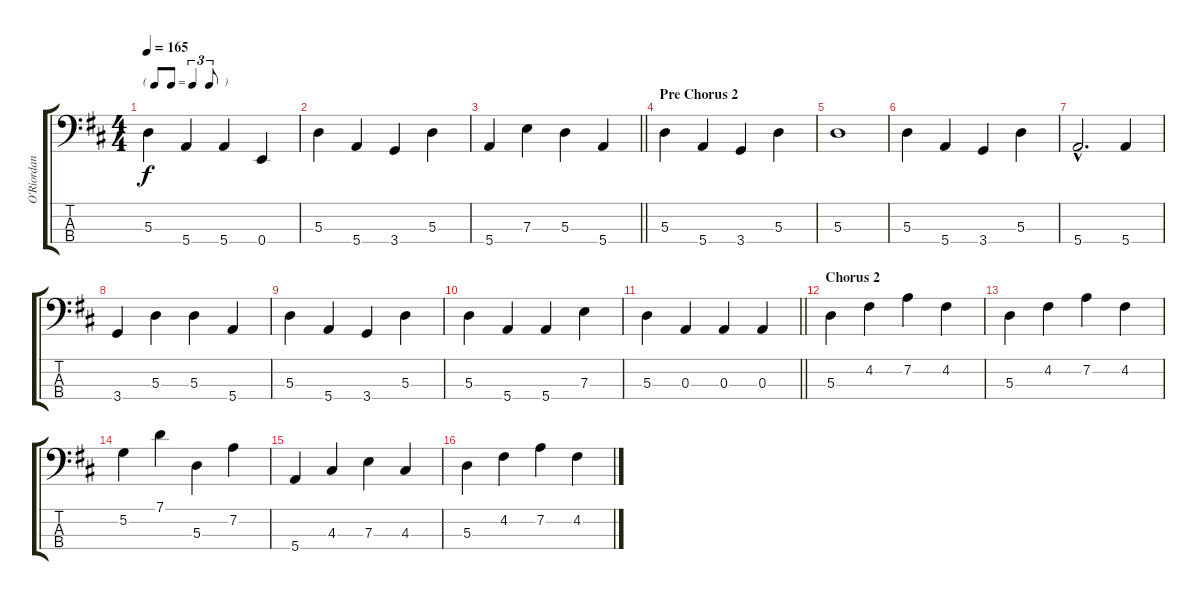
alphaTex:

\track ("O'Riordan - Bass" "O'Riordan ") {instrument electricbasspick}
\staff {score tabs}
\tuning (G2 D2 A1 E1) {hide}
\ts (4 4)
\tf triplet8th
\tempo 165
\clef f4
\ks d
5.3.4{dy f} 5.4.4 5.4.4 0.4.4 |
5.3.4 5.4.4 3.4.4 5.3.4 |
\barLineRight lightlight
5.4.4 7.3.4 5.3.4 5.4.4 |
\section ("" "Pre Chorus 2")
5.3.4 5.4.4 3.4.4 5.3.4 |
5.3.1 |
5.3.4 5.4.4 3.4.4 5.3.4 |
5.4{hac}.2{d} 5.4.4 |
3.4.4 5.3.4 5.3.4 5.4.4 |
5.3.4 5.4.4 3.4.4 5.3.4 |
5.3.4 5.4.4 5.4.4 7.3.4 |
\barLineRight lightlight
5.3.4 0.3.4 0.3.4 0.3.4 |
\section ("" "Chorus 2")
5.3.4 4.2.4 7.2.4 4.2.4 |
5.3.4 4.2.4 7.2.4 4.2.4 |
5.2.4 7.1.4 5.3.4 7.2.4 |
5.4.4 4.3.4 7.3.4 4.3.4 |
5.3.4 4.2.4 7.2.4 4.2.4
